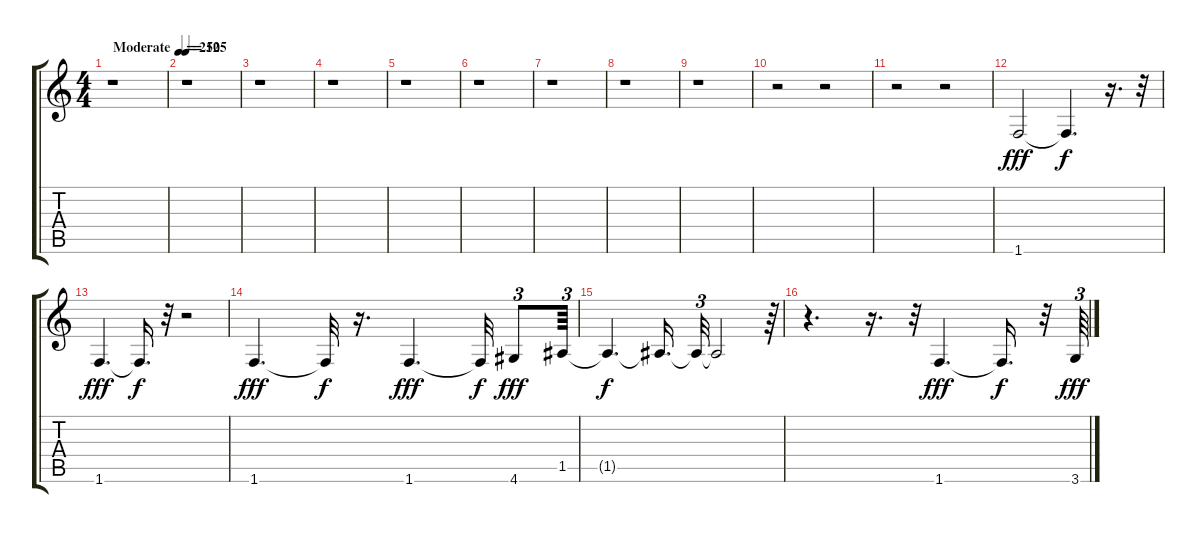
\track "" {instrument acousticbass}
\staff {score tabs}
\tuning (E4 B3 G3 D3 A2 E2) {hide}
\ts (4 4)
\tempo (250 "Moderate")
\clef g2
\ks c
r.1{dy fff instrument acousticbass} |
\tempo 125
r.1 |
r.1 |
r.1 |
r.1 |
r.1 |
r.1 |
r.1 |
r.1 |
r.2 r.2 |
r.2 r.2 |
1.6.2 1.6{t}.4{d dy f} r.16{d} r.32 |
1.6.4{d dy fff} 1.6{t}.16{d dy f} r.32 r.2 |
1.6.4{d dy fff} 1.6{t}.32{dy f} r.16{d} 1.6.4{d dy fff} 1.6{t}.32{dy f} 4.6.8{tu (3 2) dy fff} 1.5.64{tu (3 2)} |
1.5{t}.4{d dy f} 1.5{t}.16{d} 1.5{t}.32{tu (3 2)} 1.5{t}.2 r.64{tu (3 2)} |
r.4{d} r.16{d} r.32{tu (3 2)} 1.6.4{d dy fff} 1.6{t}.16{d dy f} r.32 3.6.64{tu (3 2) dy fff}
